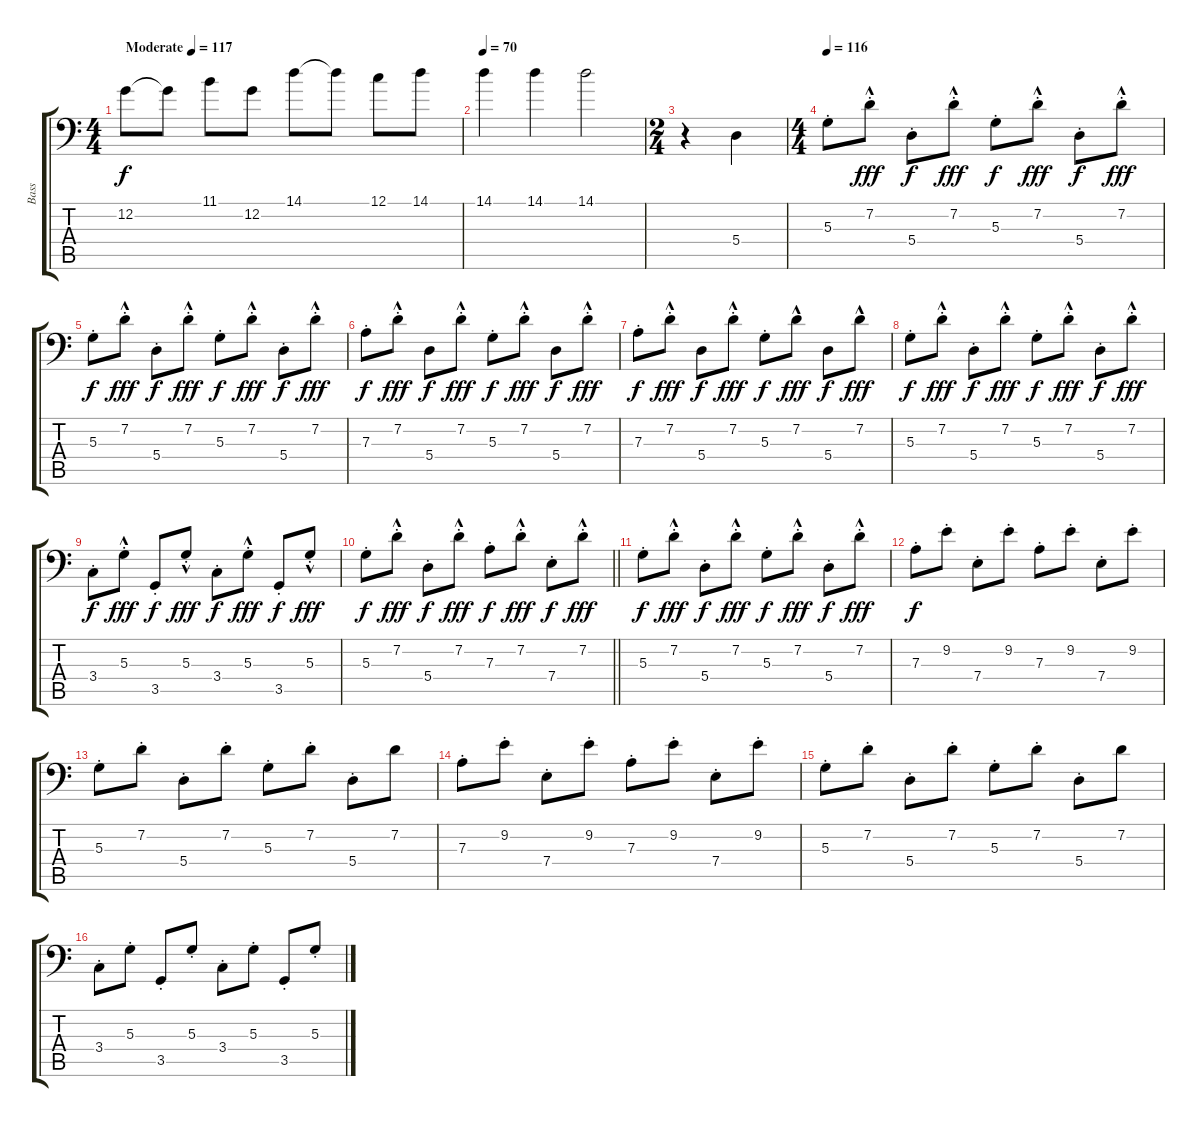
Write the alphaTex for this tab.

\track ("Bass" "Bass") {instrument electricbassfinger}
\staff {score tabs}
\tuning (C3 G2 D2 A1 E1 B0) {hide}
\ts (4 4)
\tempo (117 "Moderate")
\tempo 110
\tempo (117 "Moderate")
\clef f4
\ks c
12.2.8{dy f instrument electricbassfinger} 12.2{t}.8 11.1.8 12.2.8 14.1.8 14.1{t}.8 12.1.8 14.1.8 |
\tempo 70
14.1.4 14.1.4 14.1.2 |
\ts (2 4)
r.4{volume 13} 5.4.4 |
\ts (4 4)
\tempo 116
5.3{st}.8{volume 9} 7.2{hac st}.8{dy fff} 5.4{st}.8{dy f} 7.2{hac st}.8{dy fff} 5.3{st}.8{dy f} 7.2{hac st}.8{dy fff} 5.4{st}.8{dy f} 7.2{hac st}.8{dy fff} |
5.3{st}.8{dy f} 7.2{hac st}.8{dy fff} 5.4{st}.8{dy f} 7.2{hac st}.8{dy fff} 5.3{st}.8{dy f} 7.2{hac st}.8{dy fff} 5.4{st}.8{dy f} 7.2{hac st}.8{dy fff} |
7.3{st}.8{dy f} 7.2{hac st}.8{dy fff} 5.4.8{dy f} 7.2{hac st}.8{dy fff} 5.3{st}.8{dy f} 7.2{hac st}.8{dy fff} 5.4.8{dy f} 7.2{hac st}.8{dy fff} |
7.3{st}.8{dy f} 7.2{hac st}.8{dy fff} 5.4.8{dy f} 7.2{hac st}.8{dy fff} 5.3{st}.8{dy f} 7.2{hac}.8{dy fff} 5.4.8{dy f} 7.2{hac}.8{dy fff} |
5.3{st}.8{dy f} 7.2{hac st}.8{dy fff} 5.4{st}.8{dy f} 7.2{hac st}.8{dy fff} 5.3{st}.8{dy f} 7.2{hac st}.8{dy fff} 5.4{st}.8{dy f} 7.2{hac st}.8{dy fff} |
3.4{st}.8{dy f} 5.3{hac st}.8{dy fff} 3.5{st}.8{dy f} 5.3{hac st}.8{dy fff} 3.4{st}.8{dy f} 5.3{hac st}.8{dy fff} 3.5{st}.8{dy f} 5.3{hac st}.8{dy fff} |
\barLineRight lightlight
5.3{st}.8{dy f} 7.2{hac st}.8{dy fff} 5.4{st}.8{dy f} 7.2{hac st}.8{dy fff} 7.3{st}.8{dy f} 7.2{hac st}.8{dy fff} 7.4{st}.8{dy f} 7.2{hac st}.8{dy fff} |
\section ("" "")
5.3{st}.8{dy f} 7.2{hac st}.8{dy fff} 5.4{st}.8{dy f} 7.2{hac st}.8{dy fff} 5.3{st}.8{dy f} 7.2{hac st}.8{dy fff} 5.4{st}.8{dy f} 7.2{hac st}.8{dy fff} |
7.3{st}.8{dy f} 9.2{st}.8 7.4{st}.8 9.2{st}.8 7.3{st}.8 9.2{st}.8 7.4{st}.8 9.2{st}.8 |
5.3{st}.8 7.2{st}.8 5.4{st}.8 7.2{st}.8 5.3{st}.8 7.2{st}.8 5.4{st}.8 7.2.8 |
7.3{st}.8 9.2{st}.8 7.4{st}.8 9.2{st}.8 7.3{st}.8 9.2{st}.8 7.4{st}.8 9.2{st}.8 |
5.3{st}.8 7.2{st}.8 5.4{st}.8 7.2{st}.8 5.3{st}.8 7.2{st}.8 5.4{st}.8 7.2.8 |
3.4{st}.8 5.3{st}.8 3.5{st}.8 5.3{st}.8 3.4{st}.8 5.3{st}.8 3.5{st}.8 5.3{st}.8
